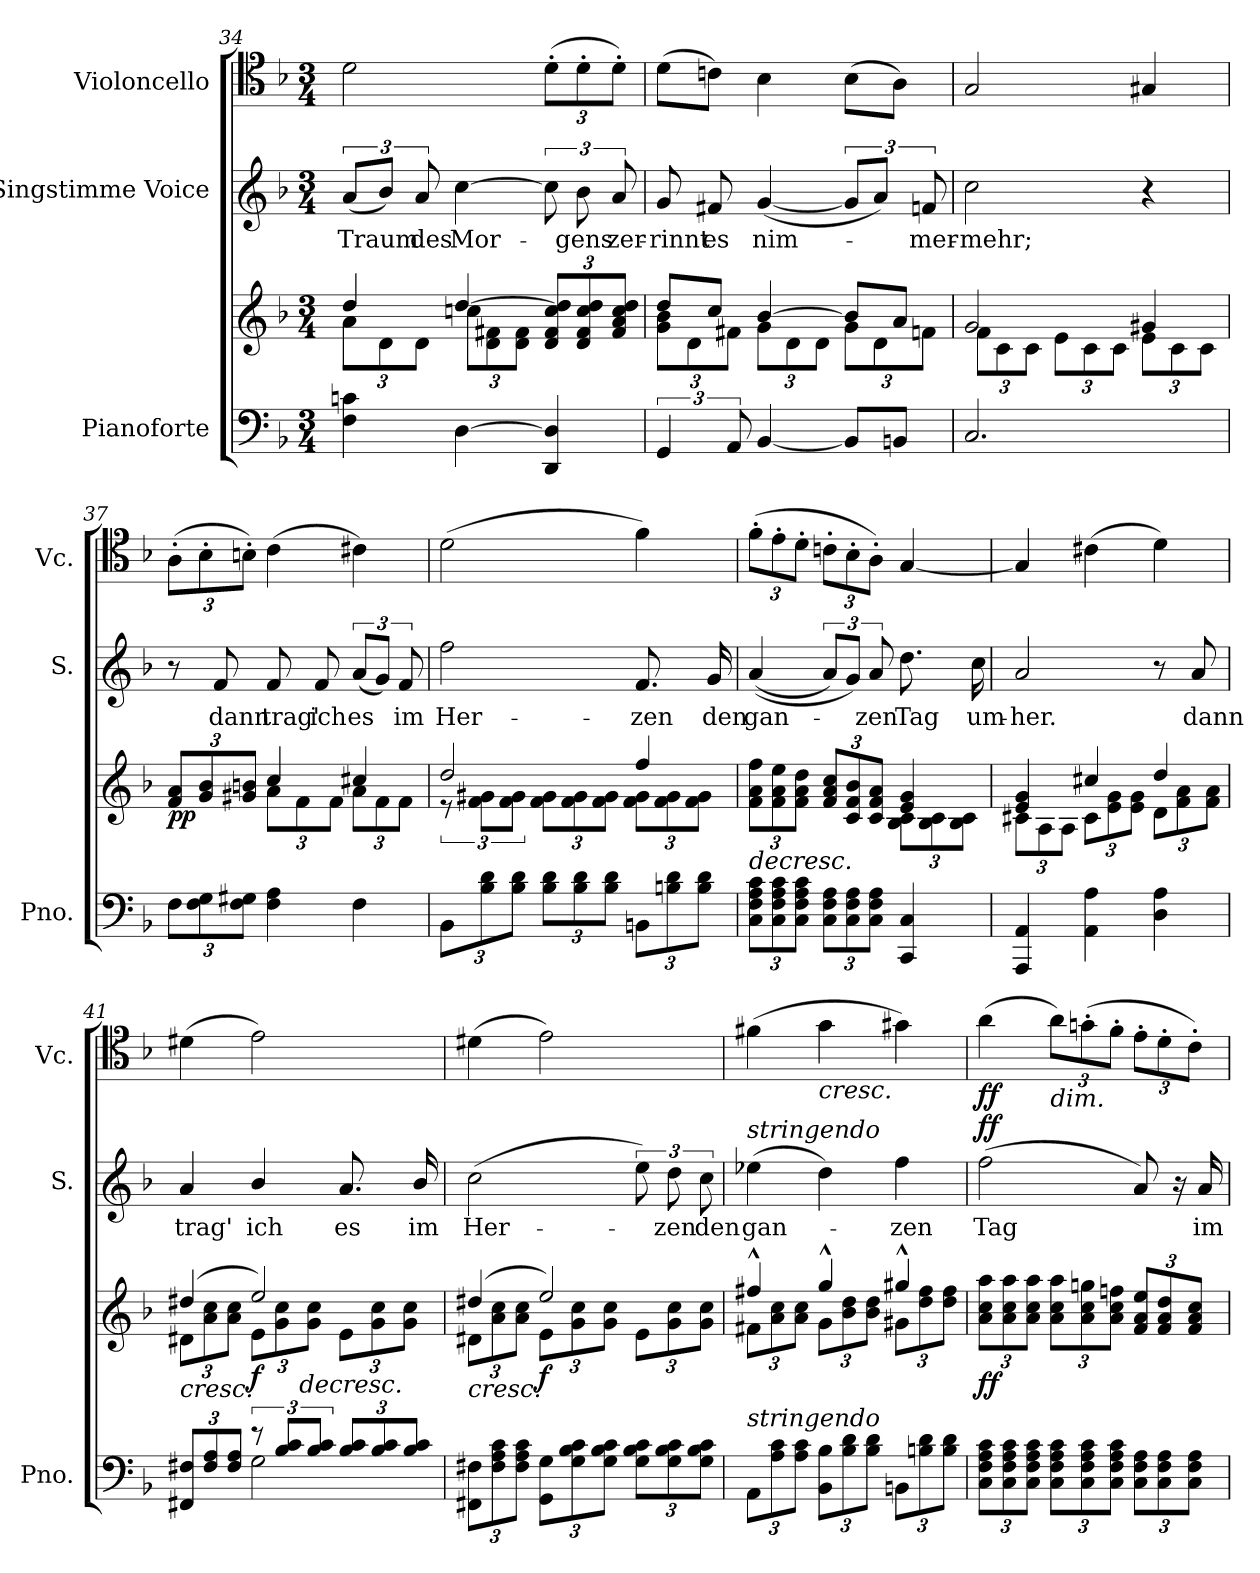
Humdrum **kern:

**kern	**kern	**dynam	**kern	**text	**dynam	**kern	**dynam
*part3	*part3	*part3	*part2	*part2	*part2	*part1	*part1
*staff4	*staff3	*staff3/4	*staff2	*staff2	*staff2	*staff1	*staff1
*I"Pianoforte	*	*	*I"Singstimme Voice	*	*	*I"Violoncello	*
*I'Pno.	*	*	*I'S.	*	*	*I'Vc.	*
*clefF4	*clefG2	*	*clefG2	*	*	*clefC4	*
*k[b-]	*k[b-]	*	*k[b-]	*	*	*k[b-]	*
*M3/4	*M3/4	*	*M3/4	*	*	*M3/4	*
=34	=34	=34	=34	=34	=34	=34	=34
*	*^	*	*	*	*	*	*
*	*	*Xbrackettup	*	*	*	*	*	*
4F\ 4cn\	4dd/	12a\L	.	(12a/L	Traum	.	2d\	.
.	.	12d\	.	12b-/J)	.	.	.	.
.	.	12d\J	.	12a/	des	.	.	.
[4D\	[4dd/	12ccn\L	.	[4cc\	Mor-	.	.	.
.	.	12d\ 12f#X\	.	.	.	.	.	.
.	.	12d\ 12f#\J	.	.	.	.	.	.
*	*	*	*	*	*	*	*Xbrackettup	*
4DD/ 4D/]	12d/ 12f#/ 12cc/ 12dd/]L	4ryy	.	12cc\]	.	.	(12d'\L	.
.	12d/ 12f#/ 12cc/ 12dd/	.	.	12b-\	-gens	.	12d'\	.
.	12f#/ 12a/ 12cc/ 12dd/J	.	.	12a/	zer-	.	12d'\J)	.
=35	=35	=35	=35	=35	=35	=35	=35	=35
6GG/	8dd/L	12g\ 12b-\L	.	8g/	-rinnt	.	(8d\L	.
.	.	12d\	.	.	.	.	.	.
.	8cc/J	.	.	8f#X/	es	.	8cn\J)	.
12AA/	.	12f#X\J	.	.	.	.	.	.
[4BB-/	[4b-/	12g\L	.	([4g/	nim-	.	4B-\	.
.	.	12d\	.	.	.	.	.	.
.	.	12d\J	.	.	.	.	.	.
8BB-/L]	8b-/L]	12g\L	.	12g/L]	.	.	(8B-\L	.
.	.	12d\	.	12a/J)	.	.	.	.
8BBn/J	8a/J	.	.	.	.	.	8A\J)	.
.	.	12fn\J	.	12fn/	-mer-	.	.	.
=36	=36	=36	=36	=36	=36	=36	=36	=36
2.C/	2g/	12f\L	.	2cc\	-mehr;	.	2G/	.
.	.	12c\	.	.	.	.	.	.
.	.	12c\J	.	.	.	.	.	.
.	.	12e\L	.	.	.	.	.	.
.	.	12c\	.	.	.	.	.	.
.	.	12c\J	.	.	.	.	.	.
.	4g#X/	12e\L	.	4r	.	.	4G#X/	.
.	.	12c\	.	.	.	.	.	.
.	.	12c\J	.	.	.	.	.	.
=37	=37	=37	=37	=37	=37	=37	=37	=37
*Xbrackettup	*	*	*	*	*	*	*	*
!	!	!	!LO:DY:b	!	!	!	!	!
12F\L	12f/ 12a/L	4ryy	pp	8r	.	.	(12A'\L	.
12F\ 12G\	12g/ 12b-/	.	.	.	.	.	12B-'\	.
.	.	.	.	8f/	dann	.	.	.
12F\ 12G#X\J	12g#X/ 12bn/J	.	.	.	.	.	12Bn'\J)	.
4F\ 4A\	4cc/	12a\L	.	8f/	trag'	.	(4c\	.
.	.	12f\	.	.	.	.	.	.
.	.	.	.	8f/	ich	.	.	.
.	.	12f\J	.	.	.	.	.	.
4F\	4cc#X/	12a\L	.	(12a/L	es	.	4c#X\)	.
.	.	12f\	.	12g/J)	.	.	.	.
.	.	12f\J	.	12f/	im	.	.	.
=38	=38	=38	=38	=38	=38	=38	=38	=38
*	*	*brackettup	*	*	*	*	*	*
12BB-\L	2dd/	12r	.	2ff\	Her-	.	(2d\	.
12B-\ 12d\	.	12f\ 12g#X\L	.	.	.	.	.	.
12B-\ 12d\J	.	12f\ 12g#\J	.	.	.	.	.	.
*	*	*Xbrackettup	*	*	*	*	*	*
12B-\ 12d\L	.	12f\ 12g#\L	.	.	.	.	.	.
12B-\ 12d\	.	12f\ 12g#\	.	.	.	.	.	.
12B-\ 12d\J	.	12f\ 12g#\J	.	.	.	.	.	.
12BBn\L	4ff/	12f\ 12g#\L	.	8.f/	-zen	.	4f\)	.
12Bn\ 12d\	.	12f\ 12g#\	.	.	.	.	.	.
12B\ 12d\J	.	12f\ 12g#\J	.	.	.	.	.	.
.	.	.	.	16g/	den	.	.	.
=39	=39	=39	=39	=39	=39	=39	=39	=39
!	!	!	!LO:HP:b	!	!	!	!	!
12C\ 12F\ 12A\ 12c\L	12f\ 12a\ 12ff\L	2ryy	>	((4a/	gan-	.	(12f'\L	.
12C\ 12F\ 12A\ 12c\	12f\ 12a\ 12ee\	.	.	.	.	.	12e'\	.
12C\ 12F\ 12A\ 12c\J	12f\ 12a\ 12dd\J	.	.	.	.	.	12d'\J	.
12C\ 12F\ 12A\L	12f/ 12a/ 12cc/L	.	.	12a/L)	.	.	12cn'\L	.
12C\ 12F\ 12A\	12c/ 12f/ 12b-/	.	.	12g/J)	.	.	12B-'\	.
12C\ 12F\ 12A\J	12c/ 12f/ 12a/J	.	.	12a/	-zen	.	12A'\J)	.
4CC/ 4C/	4e/ 4g/	12B-\ 12c\L	.	8.dd\	Tag	.	[4G/	.
.	.	12B-\ 12c\	.	.	.	.	.	.
.	.	12B-\ 12c\J	.	.	.	.	.	.
.	.	.	.	16cc\	um-	.	.	.
=40	=40	=40	=40	=40	=40	=40	=40	=40
4AAA/ 4AA/	4e/ 4g/	12c#X\L	.	2a/	-her.	.	4G/]	.
.	.	12A\	.	.	.	.	.	.
.	.	12A\J	.	.	.	.	.	.
4AA\ 4A\	4cc#X/	12c#\L	.	.	.	.	(4c#X\	.
.	.	12e\ 12g\	.	.	.	.	.	.
.	.	12e\ 12g\J	.	.	.	.	.	.
4D\ 4A\	4dd/	12d\L	.	8r	.	.	4d\)	.
.	.	12f\ 12a\	.	.	.	.	.	.
.	.	.	.	8a/	dann	.	.	.
.	.	12f\ 12a\J	.	.	.	.	.	.
=41	=41	=41	=41	=41	=41	=41	=41	=41
*^	*	*	*	*	*	*	*	*
!	!	!	!	!LO:HP:b	!	!	!	!	!
12FF#X/ 12F#X/L	4ryy	(4dd#X/	12d#X\L	<	4a/	trag'	.	(4d#X\	.
12F#/ 12A/	.	.	12a\ 12cc\	.	.	.	.	.	.
12F#/ 12A/J	.	.	12a\ 12cc\J	.	.	.	.	.	.
*brackettup	*	*	*	*	*	*	*	*	*
!	!	!	!	!LO:DY:n=1:b	!	!	!	!	!
12r	2G\	2ee/)	12e\L	] f	4b-/	ich	.	2e\)	.
12B-/ 12c/L	.	.	12g\ 12cc\	.	.	.	.	.	.
!	!	!	!	!LO:HP:b	!	!	!	!	!
12B-/ 12c/J	.	.	12g\ 12cc\J	>	.	.	.	.	.
*Xbrackettup	*	*	*	*	*	*	*	*	*
12B-/ 12c/L	.	.	12e\L	.	8.a/	es	.	.	.
12B-/ 12c/	.	.	12g\ 12cc\	.	.	.	.	.	.
12B-/ 12c/J	.	.	12g\ 12cc\J	[	.	.	.	.	.
.	.	.	.	.	16b-/	im	.	.	.
*v	*v	*	*	*	*	*	*	*	*
=42	=42	=42	=42	=42	=42	=42	=42	=42
!	!	!	!LO:HP:b	!	!	!	!	!
12FF#X\ 12F#X\L	(4dd#X/	12d#X\L	<	(2cc\	Her-	.	(4d#X\	.
12F#\ 12A\ 12c\	.	12a\ 12cc\	.	.	.	.	.	.
12F#\ 12A\ 12c\J	.	12a\ 12cc\J	.	.	.	.	.	.
!	!	!	!LO:DY:n=1:b	!	!	!	!	!
12GG\ 12G\L	2ee/)	12e\L	] f	.	.	.	2e\)	.
12G\ 12B-\ 12c\	.	12g\ 12cc\	.	.	.	.	.	.
12G\ 12B-\ 12c\J	.	12g\ 12cc\J	.	.	.	.	.	.
12G\ 12B-\ 12c\L	.	12e\L	.	12ee\)	.	.	.	.
12G\ 12B-\ 12c\	.	12g\ 12cc\	.	12dd\	-zen	.	.	.
12G\ 12B-\ 12c\J	.	12g\ 12cc\J	[	12cc\	den	.	.	.
=43	=43	=43	=43	=43	=43	=43	=43	=43
!	!	!	!	!LO:TX:i:t=stringendo	!	!	!	!
!LO:TX:i:t=stringendo	!	!	!	!	!	!	!	!
12AA\L	4ff#X^^/	12f#X\L	.	(4ee-X\	gan-	.	(4f#X\	.
12A\ 12c\	.	12a\ 12cc\	.	.	.	.	.	.
12A\ 12c\J	.	12a\ 12cc\J	.	.	.	.	.	.
!	!	!	!	!	!	!	!LO:TX:b:i:t=cresc.	!
12BB-\ 12B-\L	4gg^^/	12g\L	.	4dd\)	.	.	4g\	.
12B-\ 12d\	.	12b-\ 12dd\	.	.	.	.	.	.
12B-\ 12d\J	.	12b-\ 12dd\J	.	.	.	.	.	.
12BBn\L	4gg#X^^/	12g#X\L	.	4ff\	-zen	.	4g#X\)	.
12Bn\ 12d\	.	12dd\ 12ff#\	.	.	.	.	.	.
12B\ 12d\J	.	12dd\ 12ff#\J	.	.	.	.	.	.
=44	=44	=44	=44	=44	=44	=44	=44	=44
!	!	!	!LO:DY:b	!	!	!LO:DY:a	!	!LO:DY:b
*	*v	*v	*	*	*	*	*	*
12C\ 12F\ 12A\ 12c\L	12a\ 12cc\ 12aa\L	ff	(2ff\	Tag	ff	(4a\	ff
12C\ 12F\ 12A\ 12c\	12a\ 12cc\ 12aa\	.	.	.	.	.	.
12C\ 12F\ 12A\ 12c\J	12a\ 12cc\ 12aa\J	.	.	.	.	.	.
!	!	!	!	!	!	!LO:TX:b:i:t=dim.	!
12C\ 12F\ 12A\ 12c\L	12a\ 12cc\ 12aa\L	.	.	.	.	12a\L)	.
12C\ 12F\ 12A\ 12c\	12a\ 12cc\ 12ggn\	.	.	.	.	(12gn'\	.
12C\ 12F\ 12A\ 12c\J	12a\ 12cc\ 12ffn\J	.	.	.	.	12f'\J	.
12C\ 12F\ 12A\L	12f/ 12a/ 12ee/L	.	8a/)	.	.	12e'\L	.
12C\ 12F\ 12A\	12f/ 12a/ 12dd/	.	.	.	.	12d'\	.
.	.	.	16r	.	.	.	.
12C\ 12F\ 12A\J	12f/ 12a/ 12cc/J	.	.	.	.	12c'\J)	.
.	.	.	16a/	im	.	.	.
=	=	=	=	=	=	=	=
*-	*-	*-	*-	*-	*-	*-	*-
